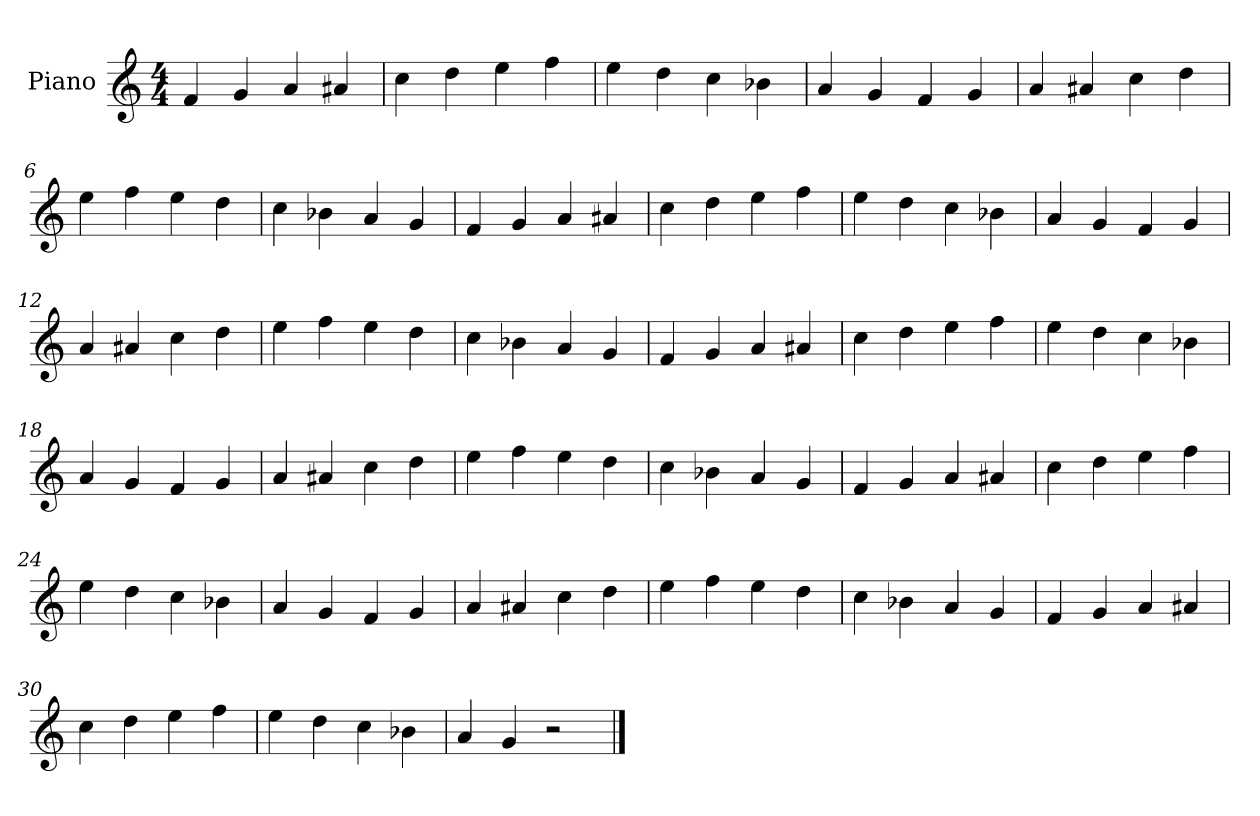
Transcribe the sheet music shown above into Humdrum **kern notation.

**kern
*part1
*staff1
*I"Piano
*I'Pno.
*clefG2
*k[]
*M4/4
=1
4f/
4g/
4a/
4a#X/
=2
4cc\
4dd\
4ee\
4ff\
=3
4ee\
4dd\
4cc\
4b-X\
=4
4a/
4g/
4f/
4g/
=5
4a/
4a#X/
4cc\
4dd\
=6
4ee\
4ff\
4ee\
4dd\
=7
4cc\
4b-X\
4a/
4g/
=8
4f/
4g/
4a/
4a#X/
!!LO:LB:g=z
=9
4cc\
4dd\
4ee\
4ff\
=10
4ee\
4dd\
4cc\
4b-X\
=11
4a/
4g/
4f/
4g/
=12
4a/
4a#X/
4cc\
4dd\
=13
4ee\
4ff\
4ee\
4dd\
=14
4cc\
4b-X\
4a/
4g/
=15
4f/
4g/
4a/
4a#X/
=16
4cc\
4dd\
4ee\
4ff\
!!LO:LB:g=z
=17
4ee\
4dd\
4cc\
4b-X\
=18
4a/
4g/
4f/
4g/
=19
4a/
4a#X/
4cc\
4dd\
=20
4ee\
4ff\
4ee\
4dd\
=21
4cc\
4b-X\
4a/
4g/
=22
4f/
4g/
4a/
4a#X/
=23
4cc\
4dd\
4ee\
4ff\
=24
4ee\
4dd\
4cc\
4b-X\
!!LO:LB:g=z
=25
4a/
4g/
4f/
4g/
=26
4a/
4a#X/
4cc\
4dd\
=27
4ee\
4ff\
4ee\
4dd\
=28
4cc\
4b-X\
4a/
4g/
=29
4f/
4g/
4a/
4a#X/
=30
4cc\
4dd\
4ee\
4ff\
=31
4ee\
4dd\
4cc\
4b-X\
=32
4a/
4g/
2r
==
*-
